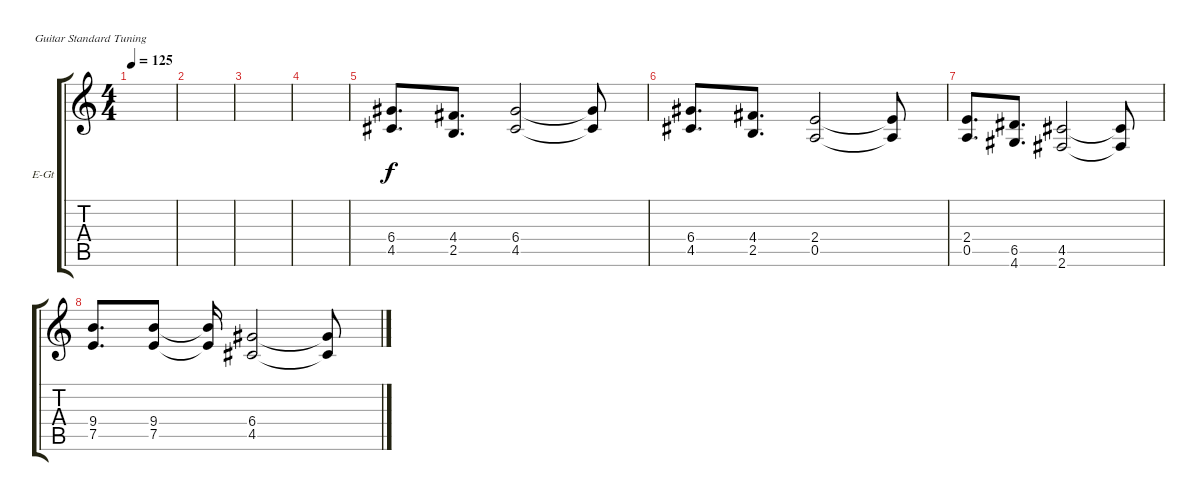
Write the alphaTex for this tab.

\defaultSystemsLayout 4
\bracketExtendMode groupsimilarinstruments
\firstSystemTrackNameOrientation horizontal
\otherSystemsTrackNameOrientation horizontal
\track ("Extra Guitar #1" "E-Gt") {instrument distortionguitar}
\staff {score tabs}
\tuning (E4 B3 G3 D3 A2 E2)
\ts (4 4)
\tempo 125
\clef g2
\ks c
|
|
|
|
(4.5 6.4).8{d} (2.5 4.4).8{d} (4.5 6.4).2 (4.5{t} 6.4{t}).8 |
(4.5 6.4).8{d} (2.5 4.4).8{d} (0.5 2.4).2 (0.5{t} 2.4{t}).8 |
(0.5 2.4).8{d} (6.5 4.6).8{d} (4.5 2.6).2 (4.5{t} 2.6{t}).8 |
(7.5 9.4).8{d} (7.5 9.4).8 (7.5{t} 9.4{t}).16 (4.5 6.4).2 (4.5{t} 6.4{t}).8
